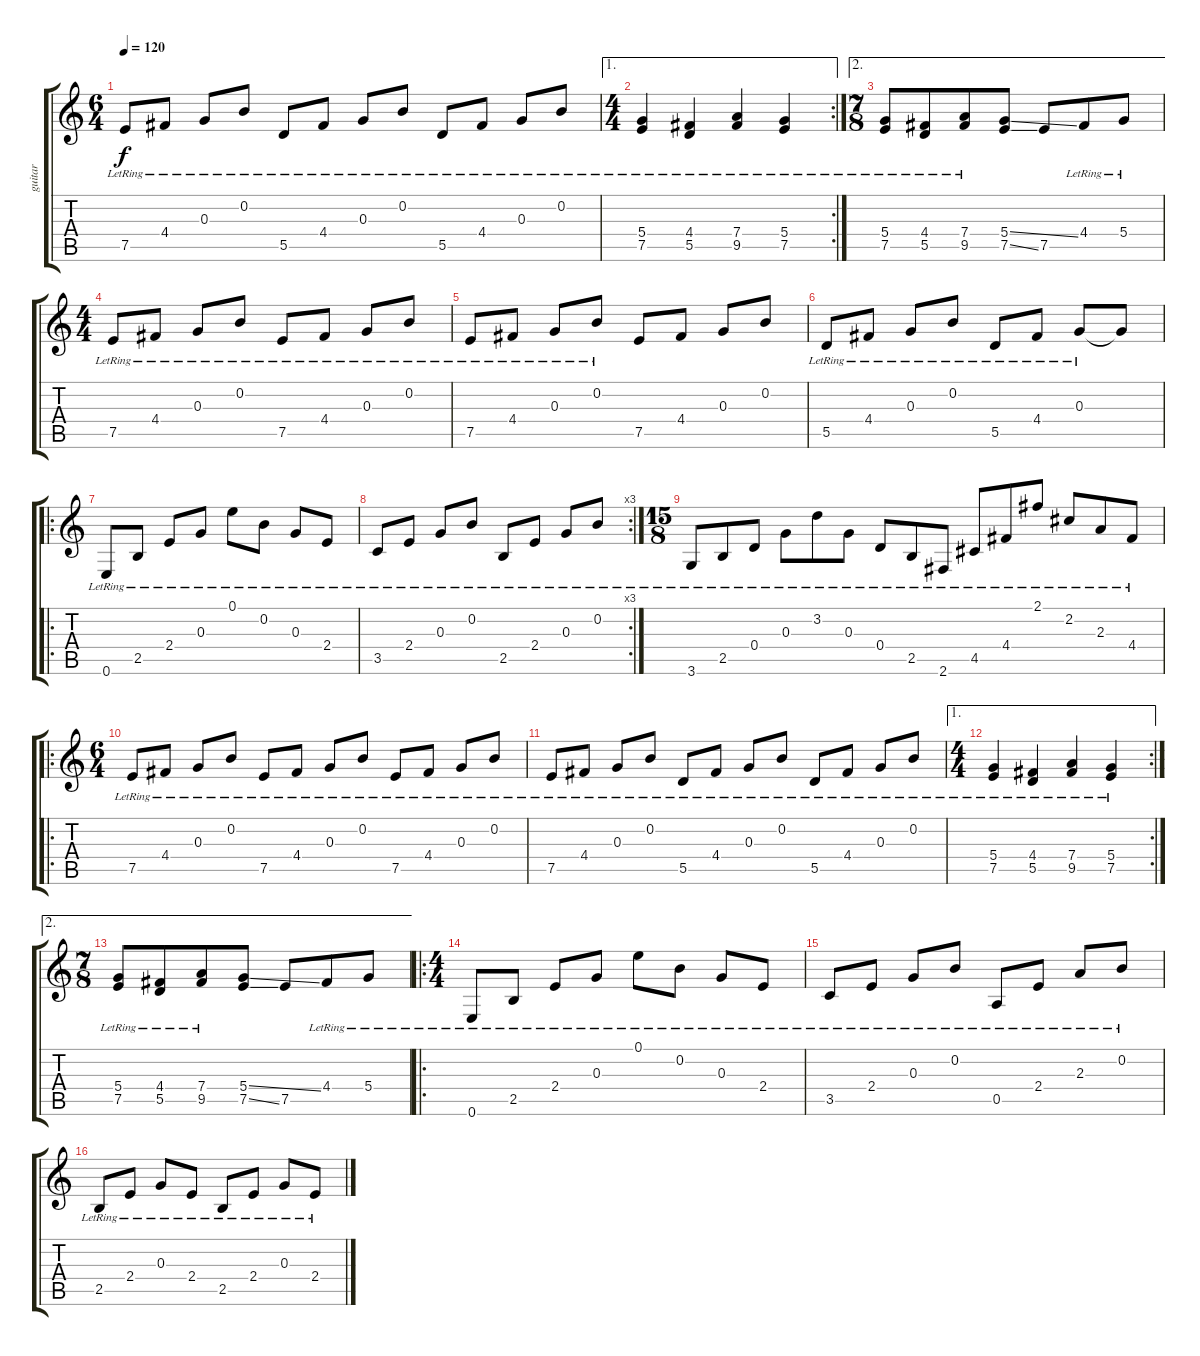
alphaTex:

\track ("guitar" "guitar") {instrument acousticguitarsteel}
\staff {score tabs}
\tuning (E4 B3 G3 D3 A2 E2) {hide}
\ts (6 4)
\tempo 120
\clef g2
\ks c
7.5{lr}.8{dy f} 4.4{lr}.8 0.3{lr}.8 0.2{lr}.8 5.5{lr}.8 4.4{lr}.8 0.3{lr}.8 0.2{lr}.8 5.5{lr}.8 4.4{lr}.8 0.3{lr}.8 0.2{lr}.8 |
\ae 1
\rc 2
\ts (4 4)
(5.4{lr} 7.5{lr}).4 (4.4{lr} 5.5{lr}).4 (7.4{lr} 9.5{lr}).4 (5.4{lr} 7.5{lr}).4 |
\ae 2
\ts (7 8)
(5.4{lr} 7.5{lr}).8 (4.4{lr} 5.5{lr}).8 (7.4{lr} 9.5{lr}).8 (5.4{ss} 7.5{ss}).8 7.5.8 4.4{lr}.8 5.4{lr}.8 |
\ts (4 4)
7.5{lr}.8 4.4{lr}.8 0.3{lr}.8 0.2{lr}.8 7.5{lr}.8 4.4{lr}.8 0.3{lr}.8 0.2{lr}.8 |
7.5{lr}.8 4.4{lr}.8 0.3{lr}.8 0.2{lr}.8 7.5.8 4.4.8 0.3.8 0.2.8 |
5.5{lr}.8 4.4{lr}.8 0.3{lr}.8 0.2{lr}.8 5.5{lr}.8 4.4{lr}.8 0.3{lr}.8 0.3{t}.8 |
\ro
0.6{lr}.8 2.5{lr}.8 2.4{lr}.8 0.3{lr}.8 0.1{lr}.8 0.2{lr}.8 0.3{lr}.8 2.4{lr}.8 |
\rc 3
3.5{lr}.8 2.4{lr}.8 0.3{lr}.8 0.2{lr}.8 2.5{lr}.8 2.4{lr}.8 0.3{lr}.8 0.2{lr}.8 |
\ts (15 8)
3.6{lr}.8 2.5{lr}.8 0.4{lr}.8 0.3{lr}.8 3.2{lr}.8 0.3{lr}.8 0.4{lr}.8 2.5{lr}.8 2.6{lr}.8 4.5{lr}.8 4.4{lr}.8 2.1{lr}.8 2.2{lr}.8 2.3{lr}.8 4.4{lr}.8 |
\ro
\ts (6 4)
7.5{lr}.8 4.4{lr}.8 0.3{lr}.8 0.2{lr}.8 7.5{lr}.8 4.4{lr}.8 0.3{lr}.8 0.2{lr}.8 7.5{lr}.8 4.4{lr}.8 0.3{lr}.8 0.2{lr}.8 |
7.5{lr}.8 4.4{lr}.8 0.3{lr}.8 0.2{lr}.8 5.5{lr}.8 4.4{lr}.8 0.3{lr}.8 0.2{lr}.8 5.5{lr}.8 4.4{lr}.8 0.3{lr}.8 0.2{lr}.8 |
\ae 1
\rc 2
\ts (4 4)
(5.4{lr} 7.5{lr}).4 (4.4{lr} 5.5{lr}).4 (7.4{lr} 9.5{lr}).4 (5.4{lr} 7.5{lr}).4 |
\ae 2
\ts (7 8)
(5.4{lr} 7.5{lr}).8 (4.4{lr} 5.5{lr}).8 (7.4{lr} 9.5{lr}).8 (5.4{ss} 7.5{ss}).8 7.5.8 4.4{lr}.8 5.4{lr}.8 |
\ro
\ts (4 4)
0.6{lr}.8 2.5{lr}.8 2.4{lr}.8 0.3{lr}.8 0.1{lr}.8 0.2{lr}.8 0.3{lr}.8 2.4{lr}.8 |
3.5{lr}.8 2.4{lr}.8 0.3{lr}.8 0.2{lr}.8 0.5{lr}.8 2.4{lr}.8 2.3{lr}.8 0.2{lr}.8 |
2.5{lr}.8 2.4{lr}.8 0.3{lr}.8 2.4{lr}.8 2.5{lr}.8 2.4{lr}.8 0.3{lr}.8 2.4{lr}.8
